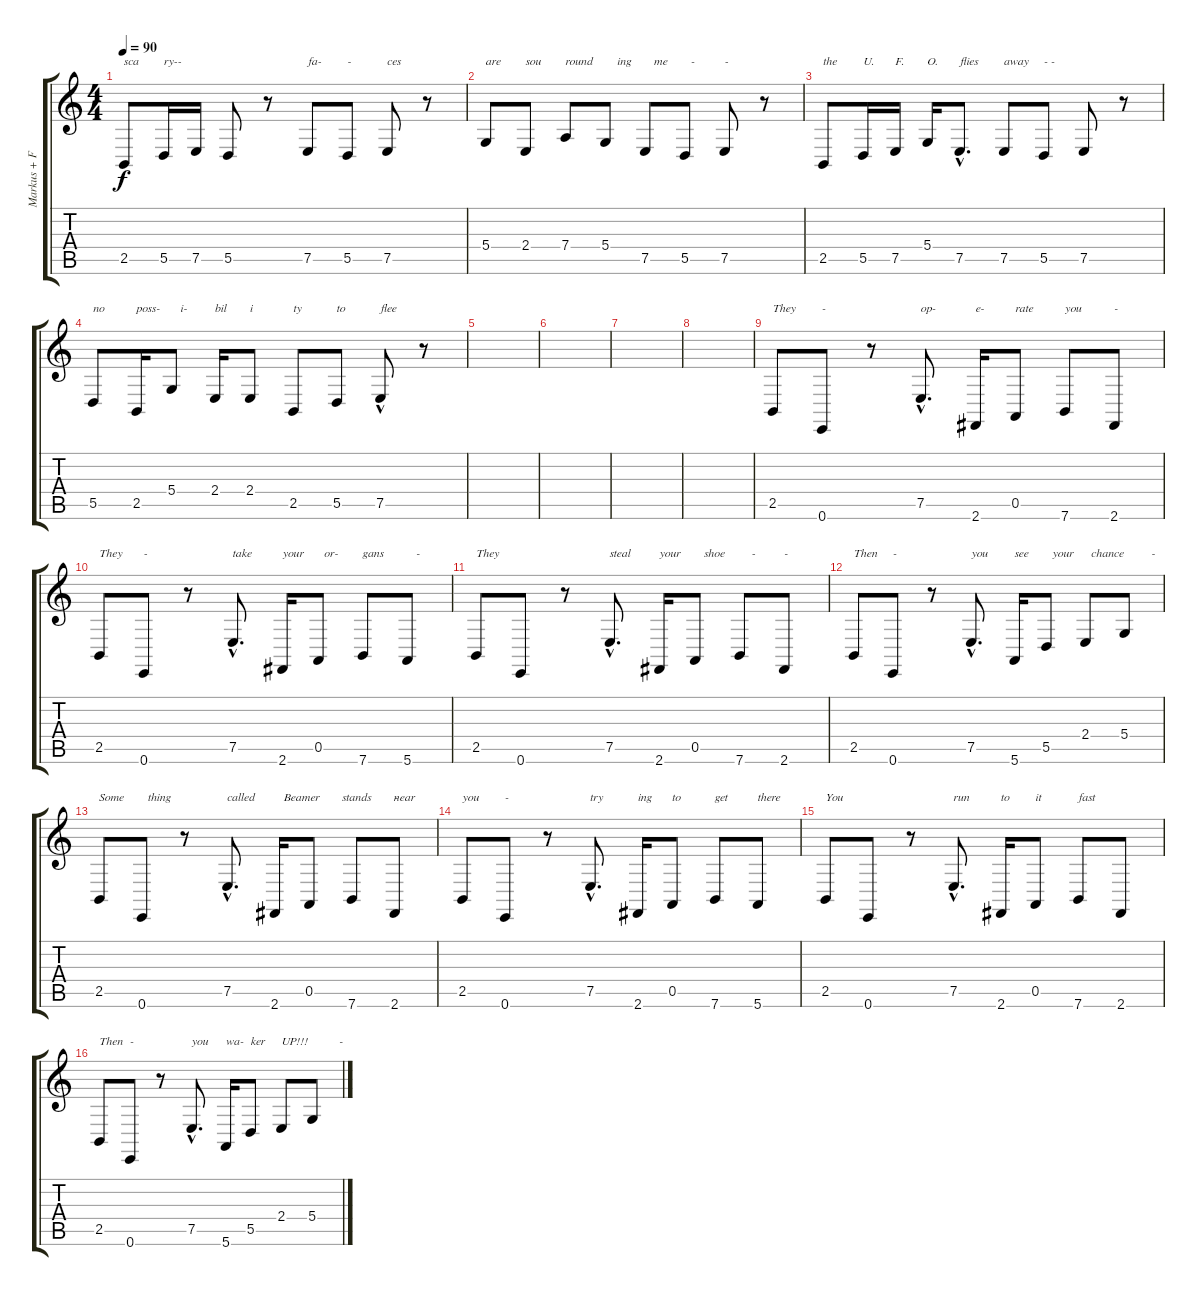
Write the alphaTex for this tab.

\track ("Markus + Franzi" "Markus + F") {instrument tenorsax}
\staff {score tabs}
\tuning (E4 B3 G3 D3 A2 E2) {hide}
\ts (4 4)
\tempo 90
\clef g2
\ks c
2.5.8{txt "sca" dy f} 5.5.16{txt "ry--"} 7.5.16 5.5.8 r.8 7.5.8{txt "fa-"} 5.5.8{txt "-"} 7.5.8{txt "ces"} r.8 |
5.4.8{txt "are"} 2.4.8{txt "sou"} 7.4.8{txt "round"} 5.4.8{txt "    ing"} 7.5.8{txt "   me"} 5.5.8{txt "  -"} 7.5.8{txt "-"} r.8 |
2.5.8{txt "the"} 5.5.16{txt "U."} 7.5.16{txt "F."} 5.4.16{txt "O."} 7.5{hac}.8{d txt "flies"} 7.5.8{txt "away"} 5.5.8{txt "- -"} 7.5.8 r.8 |
5.5.8{txt "no"} 2.5.16{txt "poss-"} 5.4.8{txt "   i-"} 2.4.16{txt "bil"} 2.4.8{txt "i"} 2.5.8{txt "ty"} 5.5.8{txt "to"} 7.5{hac}.8{txt "flee"} r.8 |
|
|
|
|
2.5.8{txt "They"} 0.6.8{txt "-"} r.8 7.5{hac}.8{d txt "op-"} 2.6.16{txt "e-"} 0.5.8{txt "rate"} 7.6.8{txt "you"} 2.6.8{txt "-"} |
2.5.8{txt "They"} 0.6.8{txt "-"} r.8 7.5{hac}.8{d txt "take"} 2.6.16{txt "your"} 0.5.8{txt "  or-"} 7.6.8{txt "gans"} 5.6.8{txt "   -"} |
2.5.8{txt "They"} 0.6.8 r.8 7.5{hac}.8{d txt "steal"} 2.6.16{txt "your"} 0.5.8{txt "   shoe"} 7.6.8{txt "    -"} 2.6.8{txt "-"} |
2.5.8{txt "Then"} 0.6.8{txt "-"} r.8 7.5{hac}.8{d txt "you"} 5.6.16{txt "see"} 5.5.8{txt "  your"} 2.4.8{txt "  chance"} 5.4.8{txt "         -"} |
2.5.8{txt "Some"} 0.6.8{txt "  thing"} r.8 7.5{hac}.8{d txt "called"} 2.6.16{txt "   Beamer"} 0.5.8{txt "           stands"} 7.6.8{txt "              near"} 2.6.8{txt "-"} |
2.5.8{txt "you"} 0.6.8{txt "-"} r.8 7.5{hac}.8{d txt "try"} 2.6.16{txt "ing"} 0.5.8{txt "to"} 7.6.8{txt "get"} 5.6.8{txt "there"} |
2.5.8{txt "You "} 0.6.8 r.8 7.5{hac}.8{d txt "run"} 2.6.16{txt "to"} 0.5.8{txt "it"} 7.6.8{txt "fast"} 2.6.8 |
2.5.8{txt "Then"} 0.6.8{txt "-"} r.8 7.5{hac}.8{d txt "you"} 5.6.16{txt "wa-"} 5.5.8{txt "ker"} 2.4.8{txt "UP!!!"} 5.4.8{txt "         -"}
